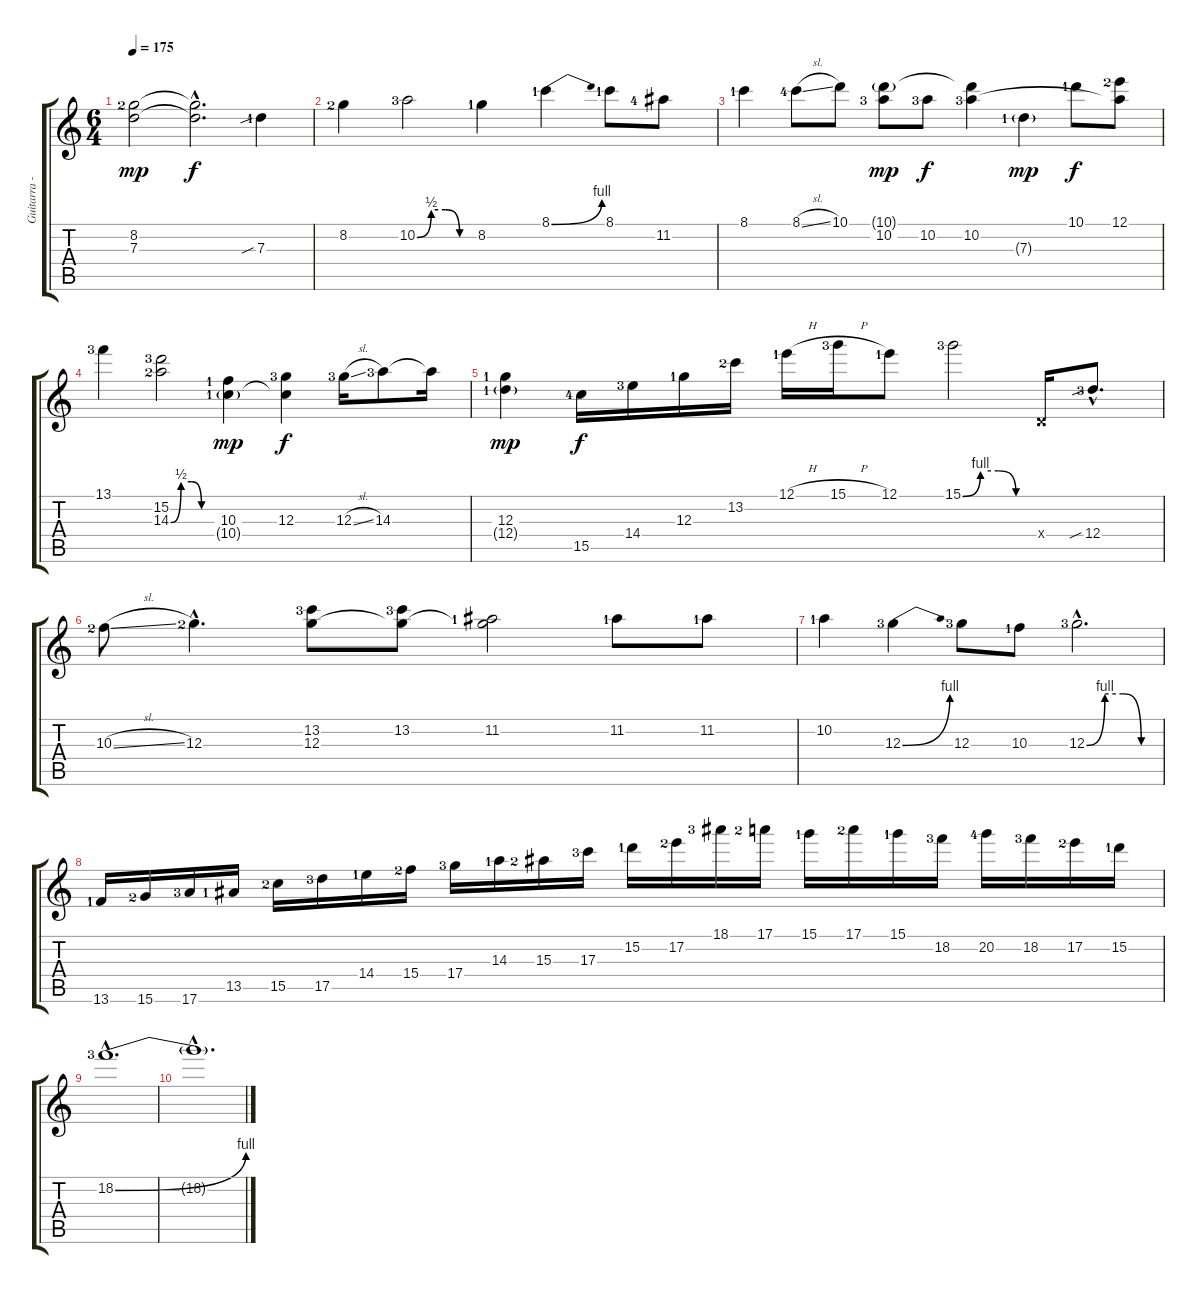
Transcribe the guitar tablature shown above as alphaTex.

\track ("Guitarra - Guitar" "Guitarra -") {instrument distortionguitar}
\staff {score tabs}
\tuning (E4 B3 G3 D3 A2 E2) {hide}
\ts (6 4)
\tempo 175
\clef g2
\ks c
(8.2{lf 3} 7.3).2{dy mp} (8.2{hac t} 7.3{hac t}).2{d dy f} 7.3{sib lf 2}.4 |
8.2{lf 3}.4 10.2{be (custom 0 0 15 2 30 2 45 0 60 0) lf 4}.2 8.2{lf 2}.4 8.1{be (bend 0 0 60 4) lf 2}.4 8.1{lf 2}.8 11.2{lf 5}.8 |
8.1{lf 2}.4 8.1{sl lf 5}.8 10.1.8 (10.1{g} 10.2{lf 4}).8{dy mp} 10.2{lf 4}.8{dy f} (10.1{t} 10.2{lf 4}).4 7.3{g lf 2}.4{dy mp} 10.1{lf 2}.8{dy f} (12.1{lf 3} 10.2{t}).8 |
13.1{lf 4}.4 (15.2{lf 4} 14.3{be (custom 0 0 15 2 30 2 45 0 60 0) lf 3}).2 (10.3{lf 2} 10.4{g lf 2}).4{dy mp} (12.3{lf 4} 10.4{t}).4{dy f} 12.3{sl lf 4}.16 14.3{lf 4}.8 14.3{t}.16 |
(12.3{lf 2} 12.4{g lf 2}).4{dy mp} 15.5{lf 5}.16{dy f} 14.4{lf 4}.16 12.3{lf 2}.16 13.2{lf 3}.16 12.1{h lf 2}.16 15.1{h lf 4}.16 12.1{lf 2}.8 15.1{be (custom 0 0 15 4 30 4 45 0 60 0) lf 4}.2 0.4{x}.16 12.4{sib hac lf 4}.8{d} |
10.3{sl lf 3}.8 12.3{hac lf 3}.4{d} (13.2{lf 4} 12.3).8 (13.2{lf 4} 12.3{t}).8 (11.2{lf 2} 12.3{t}).2 11.2{lf 2}.8 11.2{lf 2}.8 |
10.2{lf 2}.4 12.3{be (bend 0 0 60 4) lf 4}.4 12.3{lf 4}.8 10.3{lf 2}.8 12.3{be (custom 0 0 15 4 30 4 45 0 60 0) hac lf 4}.2{d} |
13.6{lf 2}.16 15.6{lf 3}.16 17.6{lf 4}.16 13.5{lf 2}.16 15.5{lf 3}.16 17.5{lf 4}.16 14.4{lf 2}.16 15.4{lf 3}.16 17.4{lf 4}.16 14.3{lf 2}.16 15.3{lf 3}.16 17.3{lf 4}.16 15.2{lf 2}.16 17.2{lf 3}.16 18.1{lf 4}.16 17.1{lf 3}.16 15.1{lf 2}.16 17.1{lf 3}.16 15.1{lf 2}.16 18.2{lf 4}.16 20.2{lf 5}.16 18.2{lf 4}.16 17.2{lf 3}.16 15.2{lf 2}.16 |
\section ("" "")
18.2{be (bend 0 0 60 4) hac lf 4}.1{d volume 6} |
18.2{hac t}.1{d volume 0}
